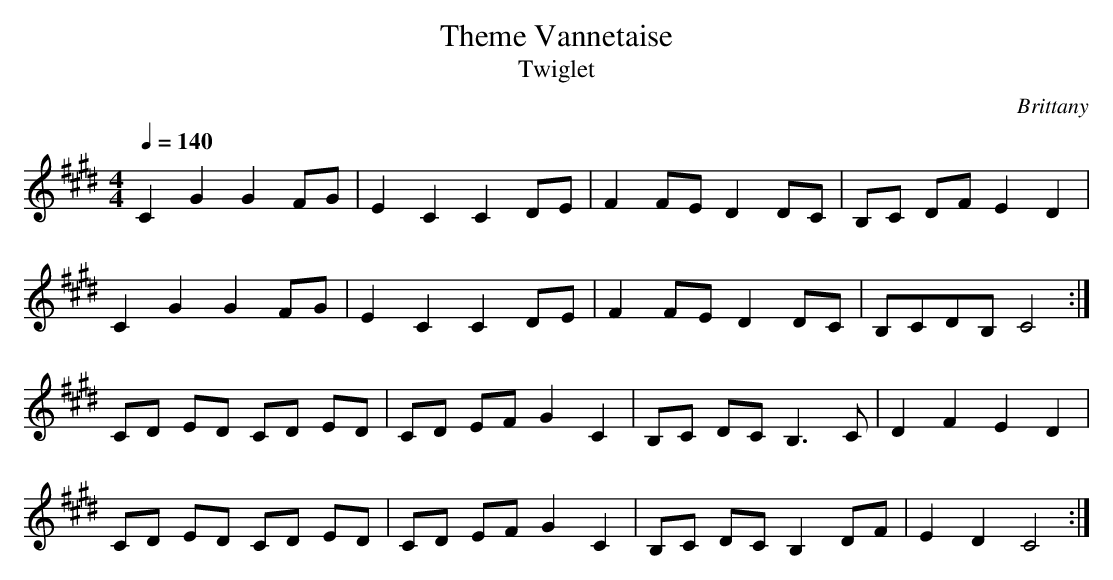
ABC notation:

X:1
T:Theme Vannetaise
T:Twiglet
O:Brittany
M:4/4
K:C#m
L:1/8
Q:1/4=140
C2 G2 G2 FG | E2 C2 C2 DE | F2 FE D2 DC | B,C DF E2 D2 |
C2 G2 G2 FG | E2 C2 C2 DE | F2 FE D2 DC | B,CDB, C4 :|
CD ED CD ED | CD EF G2 C2 | B,C DC B,2>C2 | D2 F2 E2 D2 |
CD ED CD ED | CD EF G2 C2 | B,C DC B,2 DF | E2 D2 C4 :|
